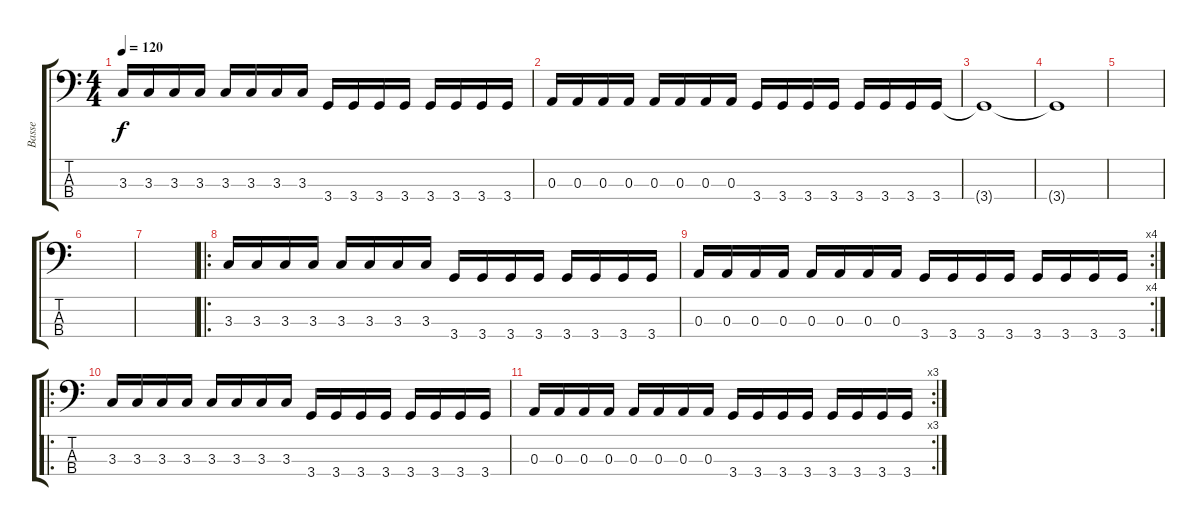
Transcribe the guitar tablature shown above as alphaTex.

\track ("Basse" "Basse") {instrument electricbassfinger}
\staff {score tabs}
\tuning (G2 D2 A1 E1) {hide}
\ts (4 4)
\tempo 120
\clef f4
\ks c
3.3.16{dy f} 3.3.16 3.3.16 3.3.16 3.3.16 3.3.16 3.3.16 3.3.16 3.4.16 3.4.16 3.4.16 3.4.16 3.4.16 3.4.16 3.4.16 3.4.16 |
0.3.16 0.3.16 0.3.16 0.3.16 0.3.16 0.3.16 0.3.16 0.3.16 3.4.16 3.4.16 3.4.16 3.4.16 3.4.16 3.4.16 3.4.16 3.4.16 |
3.4{t}.1 |
3.4{t}.1 |
|
|
|
\ro
3.3.16 3.3.16 3.3.16 3.3.16 3.3.16 3.3.16 3.3.16 3.3.16 3.4.16 3.4.16 3.4.16 3.4.16 3.4.16 3.4.16 3.4.16 3.4.16 |
\rc 4
0.3.16 0.3.16 0.3.16 0.3.16 0.3.16 0.3.16 0.3.16 0.3.16 3.4.16 3.4.16 3.4.16 3.4.16 3.4.16 3.4.16 3.4.16 3.4.16 |
\ro
3.3.16 3.3.16 3.3.16 3.3.16 3.3.16 3.3.16 3.3.16 3.3.16 3.4.16 3.4.16 3.4.16 3.4.16 3.4.16 3.4.16 3.4.16 3.4.16 |
\rc 3
0.3.16 0.3.16 0.3.16 0.3.16 0.3.16 0.3.16 0.3.16 0.3.16 3.4.16 3.4.16 3.4.16 3.4.16 3.4.16 3.4.16 3.4.16 3.4.16
